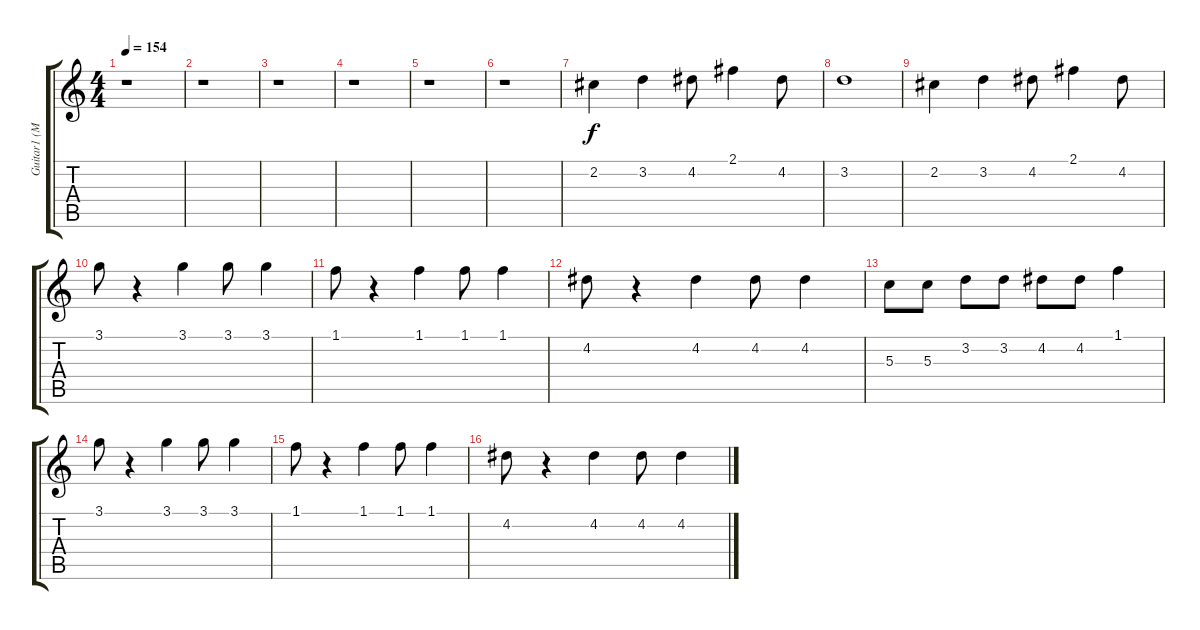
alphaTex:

\track ("Guitar1 (May)" "Guitar1 (M") {instrument distortionguitar}
\staff {score tabs}
\tuning (E4 B3 G3 D3 A2 E2) {hide}
\ts (4 4)
\tempo 154
\clef g2
\ks c
r.1{dy f} |
r.1 |
r.1 |
r.1 |
r.1 |
r.1 |
2.2.4 3.2.4 4.2.8 2.1.4 4.2.8 |
3.2.1 |
2.2.4 3.2.4 4.2.8 2.1.4 4.2.8 |
3.1.8 r.4 3.1.4 3.1.8 3.1.4 |
1.1.8 r.4 1.1.4 1.1.8 1.1.4 |
4.2.8 r.4 4.2.4 4.2.8 4.2.4 |
5.3.8 5.3.8 3.2.8 3.2.8 4.2.8 4.2.8 1.1.4 |
3.1.8 r.4 3.1.4 3.1.8 3.1.4 |
1.1.8 r.4 1.1.4 1.1.8 1.1.4 |
4.2.8 r.4 4.2.4 4.2.8 4.2.4
